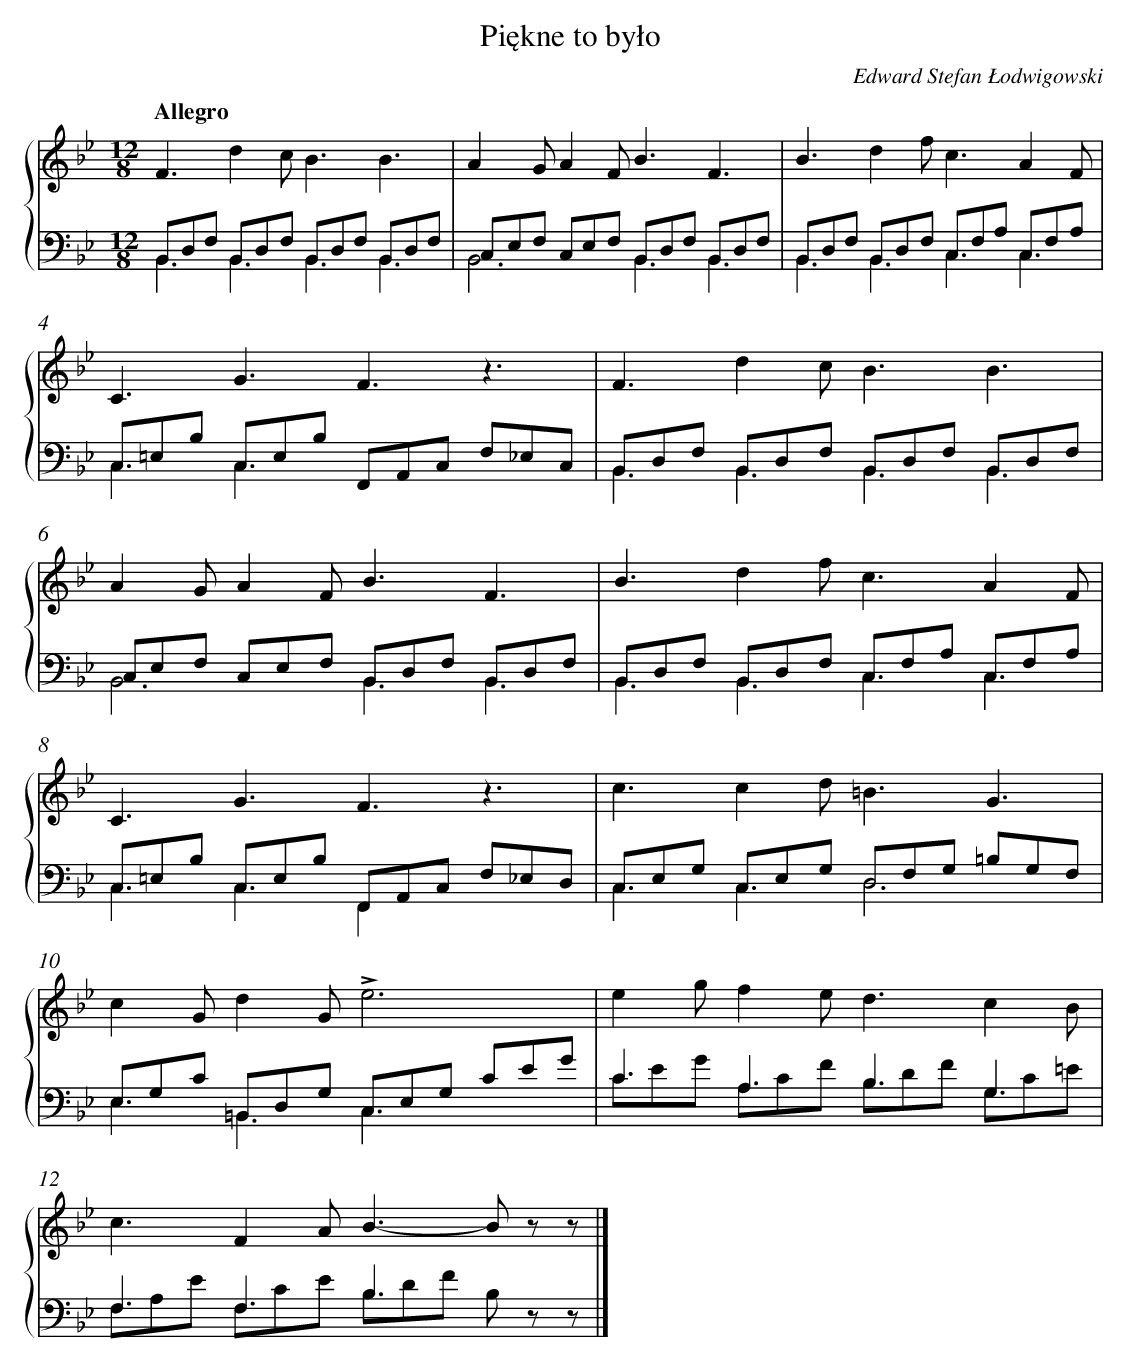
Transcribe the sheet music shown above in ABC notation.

X:1
T: Piękne to było
C: Edward Stefan Łodwigowski
L: 1/8
M: 12/8
Q: "Allegro"
%%staves {1 2}
V: 1 clef=treble
V: 2 clef=bass
K: Bb
[V:1] F3d2c2<B2B3 |
[V:2] B,,D,F, B,,D,F, B,,D,F, B,,D,F, & B,,3B,,3B,,3B,,3 |
[V:1] A2GA2F2<B2F3 |
[V:2] C,E,F, C,E,F, B,,D,F, B,,D,F, & B,,6B,,3B,,3 |
[V:1] B3d2f2<c2A2F |
[V:2] B,,D,F, B,,D,F, C,F,A, C,F,A, & B,,3B,,3C,3C,3 |
[V:1] C3G3F3z3 |
[V:2] C,=E,B, C,E,B, F,,A,,C, F,_E,C, & C,3C,3x3x3 |
[V:1] F3d2c2<B2B3 |
[V:2] B,,D,F, B,,D,F, B,,D,F, B,,D,F, & B,,3B,,3B,,3B,,3 |
[V:1] A2GA2F2<B2F3 |
[V:2] C,E,F, C,E,F, B,,D,F, B,,D,F, & B,,6B,,3B,,3 |
[V:1] B3d2f2<c2A2F |
[V:2] B,,D,F, B,,D,F, C,F,A, C,F,A, & B,,3B,,3C,3C,3 |
[V:1] C3G3F3z3 |
[V:2] C,=E,B, C,E,B, F,,A,,C, F,_E,D, & C,3C,3F,,2x4 |
[V:1] c3c2d2<=B2G3 |
[V:2] C,E,G, C,E,G, D,F,G, =B,G,F, & C,3C,3D,6 |
[V:1] c2Gd2G!accent!e6 |
[V:2] E,G,C =B,,D,G, C,E,G, CEG & E,3=B,,3C,3x3 |
[V:1] e2gf2e2<d2c2B |
[V:2] C3A,3B,3G,3 & CEG A,CF B,DF G,C=E |
[V:1] c3F2A2<B2-B z z |]
[V:2] F,3F,3B,3x3 & F,A,E F,CE B,DF B, z z |]
